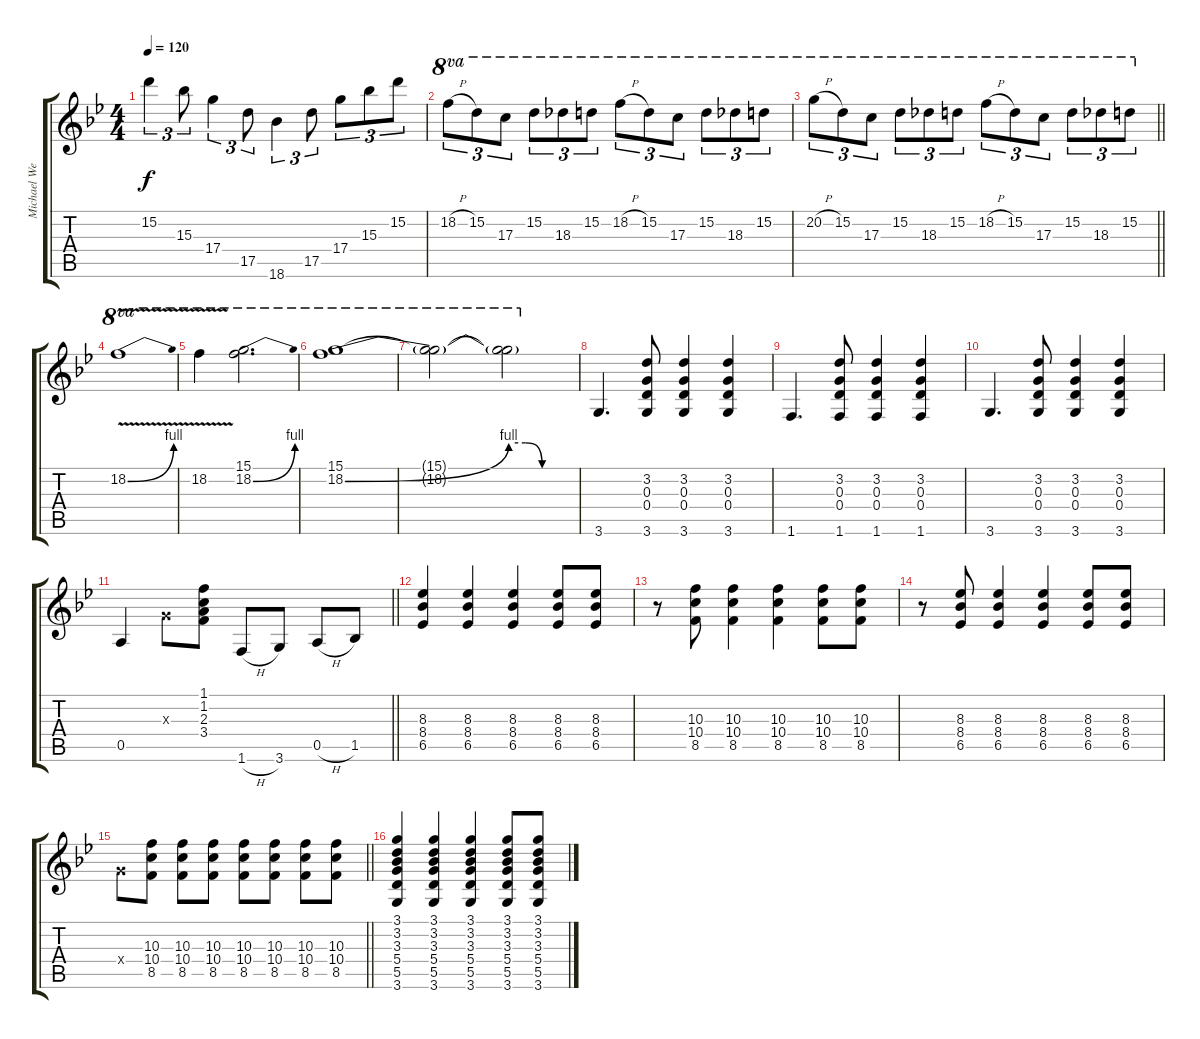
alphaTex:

\track ("Michael Weikath" "Michael We") {instrument electricguitarclean}
\staff {score tabs}
\tuning (E4 B3 G3 D3 A2 E2) {hide}
\ts (4 4)
\tempo 120
\clef g2
\ks gminor
15.2.4{tu (3 2) dy f} 15.3.8{tu (3 2)} 17.4.4{tu (3 2)} 17.5.8{tu (3 2)} 18.6.4{tu (3 2)} 17.5.8{tu (3 2)} 17.4.8{tu (3 2)} 15.3.8{tu (3 2)} 15.2.8{tu (3 2)} |
18.2{h}.8{tu (3 2) ot 8va} 15.2.8{tu (3 2) ot 8va} 17.3.8{tu (3 2) ot 8va} 15.2.8{tu (3 2) ot 8va} 18.3.8{tu (3 2) ot 8va} 15.2.8{tu (3 2) ot 8va} 18.2{h}.8{tu (3 2) ot 8va} 15.2.8{tu (3 2) ot 8va} 17.3.8{tu (3 2) ot 8va} 15.2.8{tu (3 2) ot 8va} 18.3.8{tu (3 2) ot 8va} 15.2.8{tu (3 2) ot 8va} |
\barLineRight lightlight
20.2{h}.8{tu (3 2) ot 8va} 15.2.8{tu (3 2) ot 8va} 17.3.8{tu (3 2) ot 8va} 15.2.8{tu (3 2) ot 8va} 18.3.8{tu (3 2) ot 8va} 15.2.8{tu (3 2) ot 8va} 18.2{h}.8{tu (3 2) ot 8va} 15.2.8{tu (3 2) ot 8va} 17.3.8{tu (3 2) ot 8va} 15.2.8{tu (3 2) ot 8va} 18.3.8{tu (3 2) ot 8va} 15.2.8{tu (3 2) ot 8va} |
18.2{be (bend 0 0 60 4) v}.1{ot 8va} |
18.2{v}.4{ot 8va} (15.1 18.2{be (bend 0 0 60 4)}).2{d ot 8va} |
(15.1 18.2{be (bend 0 0 60 4)}).1{ot 8va} |
(15.1{t} 18.2{t}).2{ot 8va} (15.1{t} 18.2{be (custom 0 4 15 4 30 0 60 0) t}).2{ot 8va} |
3.6.4{d instrument electricguitarclean} (3.2 0.3 0.4 3.6).8 (3.2 0.3 0.4 3.6).4 (3.2 0.3 0.4 3.6).4 |
1.6.4{d} (3.2 0.3 0.4 1.6).8 (3.2 0.3 0.4 1.6).4 (3.2 0.3 0.4 1.6).4 |
3.6.4{d} (3.2 0.3 0.4 3.6).8 (3.2 0.3 0.4 3.6).4 (3.2 0.3 0.4 3.6).4 |
\barLineRight lightlight
0.5.4 0.3{x}.8 (1.1 1.2 2.3 3.4).8 1.6{h}.8 3.6.8 0.5{h}.8 1.5.8 |
(8.3 8.4 6.5).4{instrument distortionguitar} (8.3 8.4 6.5).4 (8.3 8.4 6.5).4 (8.3 8.4 6.5).8 (8.3 8.4 6.5).8 |
r.8 (10.3 10.4 8.5).8 (10.3 10.4 8.5).4 (10.3 10.4 8.5).4 (10.3 10.4 8.5).8 (10.3 10.4 8.5).8 |
r.8 (8.3 8.4 6.5).8 (8.3 8.4 6.5).4 (8.3 8.4 6.5).4 (8.3 8.4 6.5).8 (8.3 8.4 6.5).8 |
\barLineRight lightlight
5.4{x}.8 (10.3 10.4 8.5).8 (10.3 10.4 8.5).8 (10.3 10.4 8.5).8 (10.3 10.4 8.5).8 (10.3 10.4 8.5).8 (10.3 10.4 8.5).8 (10.3 10.4 8.5).8 |
(3.1 3.2 3.3 5.4 5.5 3.6).4 (3.1 3.2 3.3 5.4 5.5 3.6).4 (3.1 3.2 3.3 5.4 5.5 3.6).4 (3.1 3.2 3.3 5.4 5.5 3.6).8 (3.1 3.2 3.3 5.4 5.5 3.6).8
